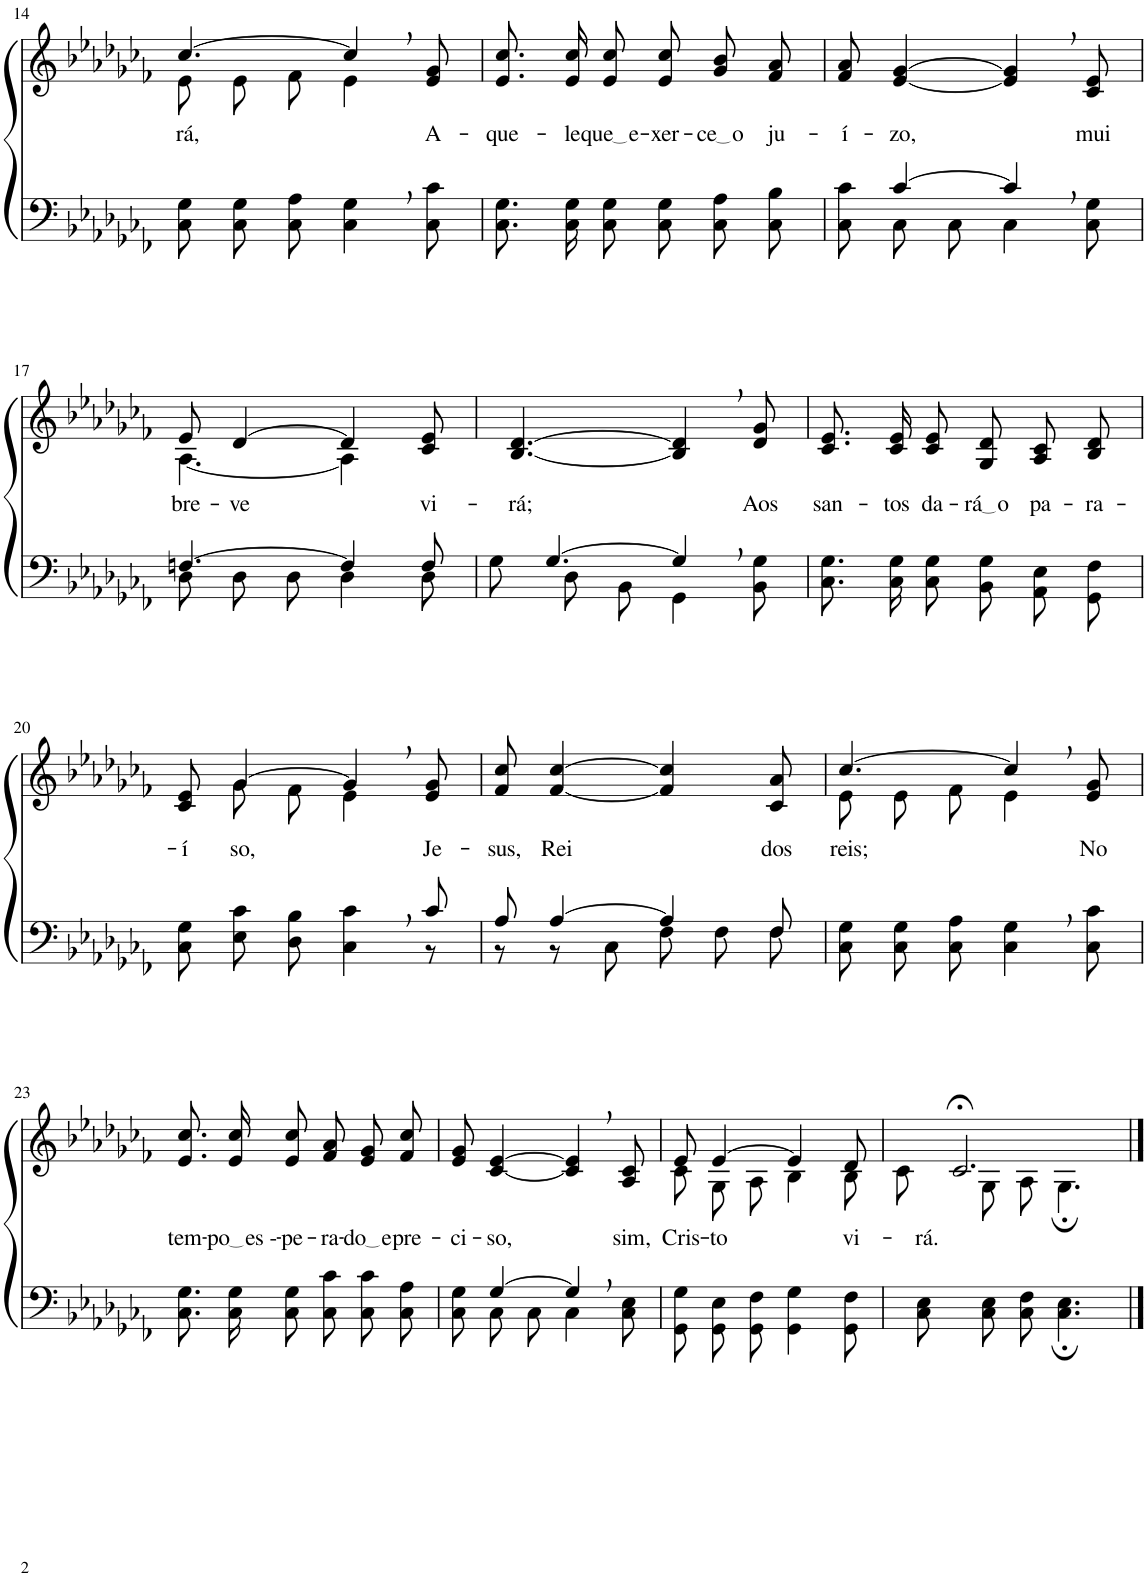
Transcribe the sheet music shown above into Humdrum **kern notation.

**kern	**kern	**text
*part2	*part1	*part1
*staff2	*staff1	*staff1
*I"Parte III e IV	*I"Parte I e II	*
!!LO:PB:g=z
*clefF4	*clefG2	*
*Trd-1c-2	*Trd-1c-2	*
*k[b-e-a-d-g-c-f-]	*k[b-e-a-d-g-c-f-]	*
*M6/8	*M6/8	*
=14	=14	=14
*	*^	*
!	!	!	!LO:LY:b
8C-\ 8G-\L	[4.cc-/	8e-\L	rá,
8C-\ 8G-\	.	8e-\J	.
8C-\ 8A-\J	.	8f-\	.
4C-\, 4G-\,	4cc-,/]	4e-\	.
!	!	!	!LO:LY:b
8C-\ 8c-\	8e-/ 8g-/	8ryy	A-
=15	=15	=15	=15
!	!	!	!LO:LY:b
*	*v	*v	*
8.C-\ 8.G-\L	8.e-/ 8.cc-/L	-que-
!	!	!LO:LY:b
16C-\ 16G-\K	16e-/ 16cc-/K	-le
!	!	!LO:LY:b
8C-\ 8G-\J	8e-/ 8cc-/J	que e
!	!	!LO:LY:b
8C-\ 8G-\L	8e-/ 8cc-/L	-xer-
!	!	!LO:LY:b
8C-\ 8A-\	8g-/ 8b-/	ce o
!	!	!LO:LY:b
8C-\ 8B-\J	8f-/ 8a-/J	ju-
=16	=16	=16
*^	*	*
!	!	!	!LO:LY:b
8ryy	8C-/ 8c-/L	8f-/ 8a-/	-í-
!	!	!	!LO:LY:b
[4c-/	8C-/	[4e-/ [4g-/	-zo,
.	8C-/J	.	.
4c-,/]	4C-\	4e-/], 4g-/],	.
!	!	!	!LO:LY:b
8ryy	8C-\ 8G-\	8c-/ 8e-/	mui
!!LO:LB:g=z
=17	=17	=17	=17
*	*	*^	*
!	!	!	!	!LO:LY:b
[4.Fn/	8D-\L	8e-/	[4.A-\	bre-
!	!	!	!	!LO:LY:b
.	8D-\	[4d-/	.	-ve
.	8D-\J	.	.	.
4F/]	4D-\	4d-/]	4A-\]	.
!	!	!	!	!LO:LY:b
8F/	8D-\	8c-/ 8e-/	8ryy	vi-
=18	=18	=18	=18	=18
!	!	!	!	!LO:LY:b
*	*	*v	*v	*
[4.G-/	8G-\L	[4.B-/ [4.d-/	-rá;
.	8D-\	.	.
.	8BB-\J	.	.
4G-,/]	4GG-\	4B-/], 4d-/],	.
!	!	!	!LO:LY:b
8ryy	8BB-\ 8G-\	8d-/ 8g-/	Aos
=19	=19	=19	=19
!	!	!	!LO:LY:b
*v	*v	*	*
8.C-\ 8.G-\L	8.c-/ 8.e-/L	san-
!	!	!LO:LY:b
16C-\ 16G-\K	16c-/ 16e-/K	-tos
!	!	!LO:LY:b
8C-\ 8G-\J	8c-/ 8e-/J	da-
!	!	!LO:LY:b
8BB-\ 8G-\L	8G-/ 8d-/L	rá o
!	!	!LO:LY:b
8AA-\ 8E-\	8A-/ 8c-/	pa-
!	!	!LO:LY:b
8GG-\ 8F-\J	8B-/ 8d-/J	-ra-
!!LO:LB:g=z
=20	=20	=20
*^	*	*
!	!	!	!LO:LY:b
*	*	*^	*
2ryy	8C-\ 8G-\L	8c-/ 8e-/	8ryy	-í-
!	!	!	!	!LO:LY:b
.	8E-\ 8c-\	[4g-/	8g-\	-so,
.	8D-\ 8B-\J	.	8f-\	.
.	4C-\ 4c-\	4g-,/]	4e-\	.
8ryy	.	.	.	.
!	!	!	!	!LO:LY:b
8c-/	8r	8e-/ 8g-/	8ryy	Je-
=21	=21	=21	=21	=21
!	!	!	!	!LO:LY:b
*	*	*v	*v	*
8A-/	8r	8f-/ 8cc-/	-sus,
!	!	!	!LO:LY:b
[4A-/	8r	[4f-/ [4cc-/	Rei
.	8C-\	.	.
4A-/]	8F-\L	4f-/] 4cc-/]	.
.	8F-\	.	.
!	!	!	!LO:LY:b
8F-/	8F-\J	8c-/ 8a-/	dos
=22	=22	=22	=22
*	*	*^	*
!	!	!	!	!LO:LY:b
*v	*v	*	*	*
8C-\ 8G-\L	[4.cc-/	8e-\L	reis;
8C-\ 8G-\	.	8e-\J	.
8C-\ 8A-\J	.	8f-\	.
4C-\, 4G-\,	4cc-,/]	4e-\	.
!	!	!	!LO:LY:b
8C-\ 8c-\	8e-/ 8g-/	8ryy	No
!!LO:LB:g=z
=23	=23	=23	=23
!	!	!	!LO:LY:b
*	*v	*v	*
8.C-\ 8.G-\L	8.e-/ 8.cc-/L	tem-
!	!	!LO:LY:b
16C-\ 16G-\K	16e-/ 16cc-/K	po es -
!	!	!LO:LY:b
8C-\ 8G-\J	8e-/ 8cc-/J	-pe-
!	!	!LO:LY:b
8C-\ 8c-\L	8f-/ 8a-/L	-ra-
!	!	!LO:LY:b
8C-\ 8c-\	8e-/ 8g-/	do e
!	!	!LO:LY:b
8C-\ 8A-\J	8f-/ 8cc-/J	pre-
=24	=24	=24
*^	*	*
!	!	!	!LO:LY:b
8ryy	8C-/ 8G-/L	8e-/ 8g-/	-ci-
!	!	!	!LO:LY:b
[4G-/	8C-/	[4c-/ [4e-/	-so,
.	8C-/J	.	.
4G-,/]	4C-\	4c-/], 4e-/],	.
!	!	!	!LO:LY:b
8ryy	8C-\ 8E-\	8A-/ 8c-/	sim,
=25	=25	=25	=25
*	*	*^	*
!	!	!	!	!LO:LY:b
*v	*v	*	*	*
8GG-/ 8G-/L	8e-/	8c-\L	Cris-
!	!	!	!LO:LY:b
8GG-/ 8E-/	[4e-/	8G-\	-to
8GG-/ 8F-/J	.	8A-\J	.
4GG-\ 4G-\	4e-/]	4B-\	.
!	!	!	!LO:LY:b
8GG-\ 8F-\	8d-/	8B-\	vi-
=26	=26	=26	=26
!	!	!	!LO:LY:b
8C-\ 8E-\L	2.c-;</	8c-\L	-rá.
8C-\ 8E-\	.	8G-\	.
8C-\ 8F-\J	.	8A-\J	.
4.C-\; 4.E-\;	.	4.G-;\	.
*	*v	*v	*
==	==	==
*-	*-	*-
